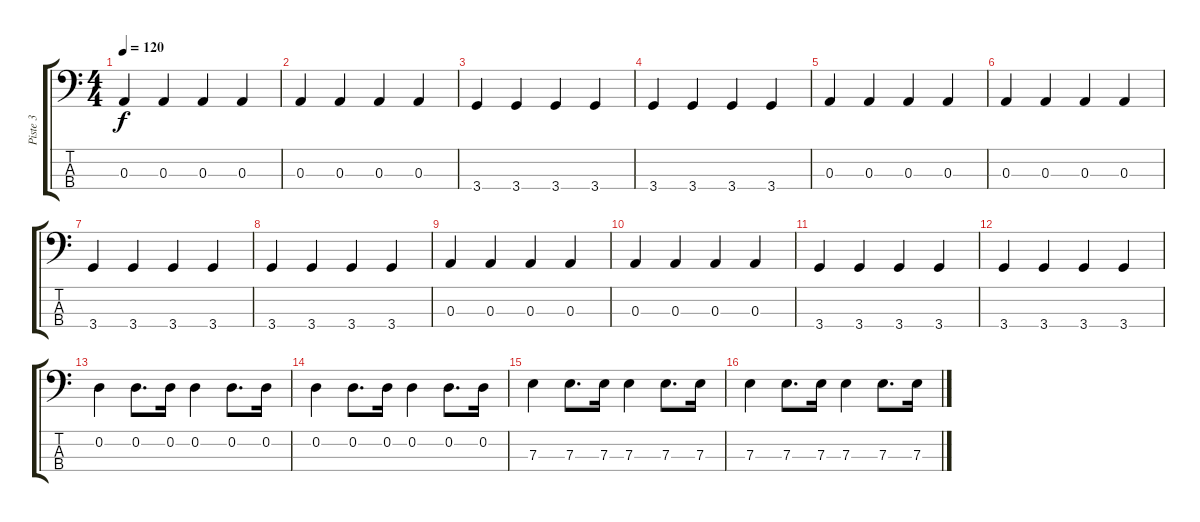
\track ("Piste 3" "Piste 3") {instrument acousticbass}
\staff {score tabs}
\tuning (G2 D2 A1 E1) {hide}
\ts (4 4)
\tempo 120
\clef f4
\ks c
0.3.4{dy f} 0.3.4 0.3.4 0.3.4 |
0.3.4 0.3.4 0.3.4 0.3.4 |
3.4.4 3.4.4 3.4.4 3.4.4 |
3.4.4 3.4.4 3.4.4 3.4.4 |
0.3.4 0.3.4 0.3.4 0.3.4 |
0.3.4 0.3.4 0.3.4 0.3.4 |
3.4.4 3.4.4 3.4.4 3.4.4 |
3.4.4 3.4.4 3.4.4 3.4.4 |
0.3.4 0.3.4 0.3.4 0.3.4 |
0.3.4 0.3.4 0.3.4 0.3.4 |
3.4.4 3.4.4 3.4.4 3.4.4 |
3.4.4 3.4.4 3.4.4 3.4.4 |
0.2.4 0.2.8{d} 0.2.16 0.2.4 0.2.8{d} 0.2.16 |
0.2.4 0.2.8{d} 0.2.16 0.2.4 0.2.8{d} 0.2.16 |
7.3.4 7.3.8{d} 7.3.16 7.3.4 7.3.8{d} 7.3.16 |
7.3.4 7.3.8{d} 7.3.16 7.3.4 7.3.8{d} 7.3.16
